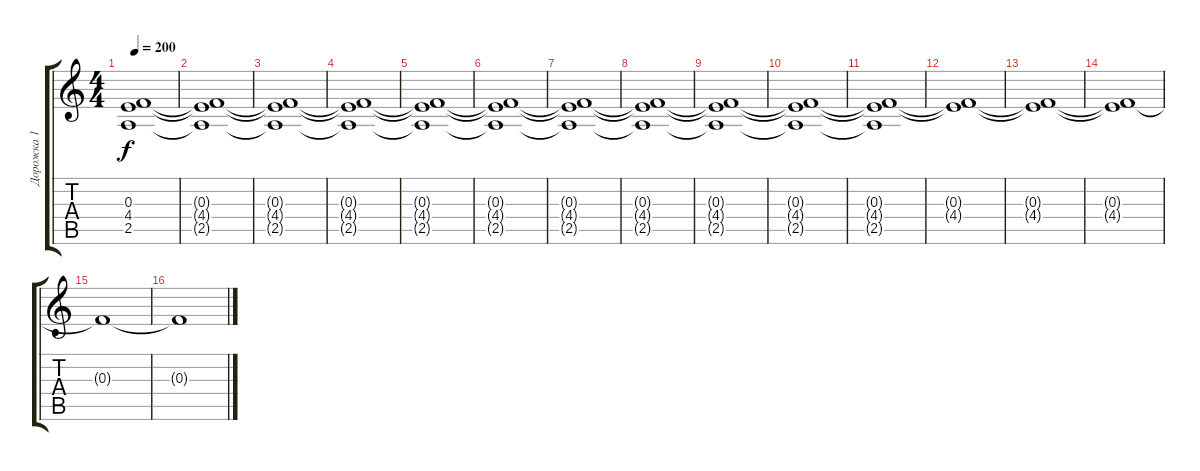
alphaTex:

\track ("Дорожка 1" "Дорожка 1") {instrument overdrivenguitar}
\staff {score tabs}
\tuning (D4 A3 F3 C3 G2 C2) {hide}
\ts (4 4)
\tempo 200
\clef g2
\ks c
(0.3 4.4 2.5).1{dy f} |
(0.3{t} 4.4{t} 2.5{t}).1 |
(0.3{t} 4.4{t} 2.5{t}).1 |
(0.3{t} 4.4{t} 2.5{t}).1 |
(0.3{t} 4.4{t} 2.5{t}).1 |
(0.3{t} 4.4{t} 2.5{t}).1 |
(0.3{t} 4.4{t} 2.5{t}).1 |
(0.3{t} 4.4{t} 2.5{t}).1 |
(0.3{t} 4.4{t} 2.5{t}).1 |
(0.3{t} 4.4{t} 2.5{t}).1 |
(0.3{t} 4.4{t} 2.5{t}).1 |
(0.3{t} 4.4{t}).1 |
(0.3{t} 4.4{t}).1 |
(0.3{t} 4.4{t}).1 |
0.3{t}.1 |
0.3{t}.1
